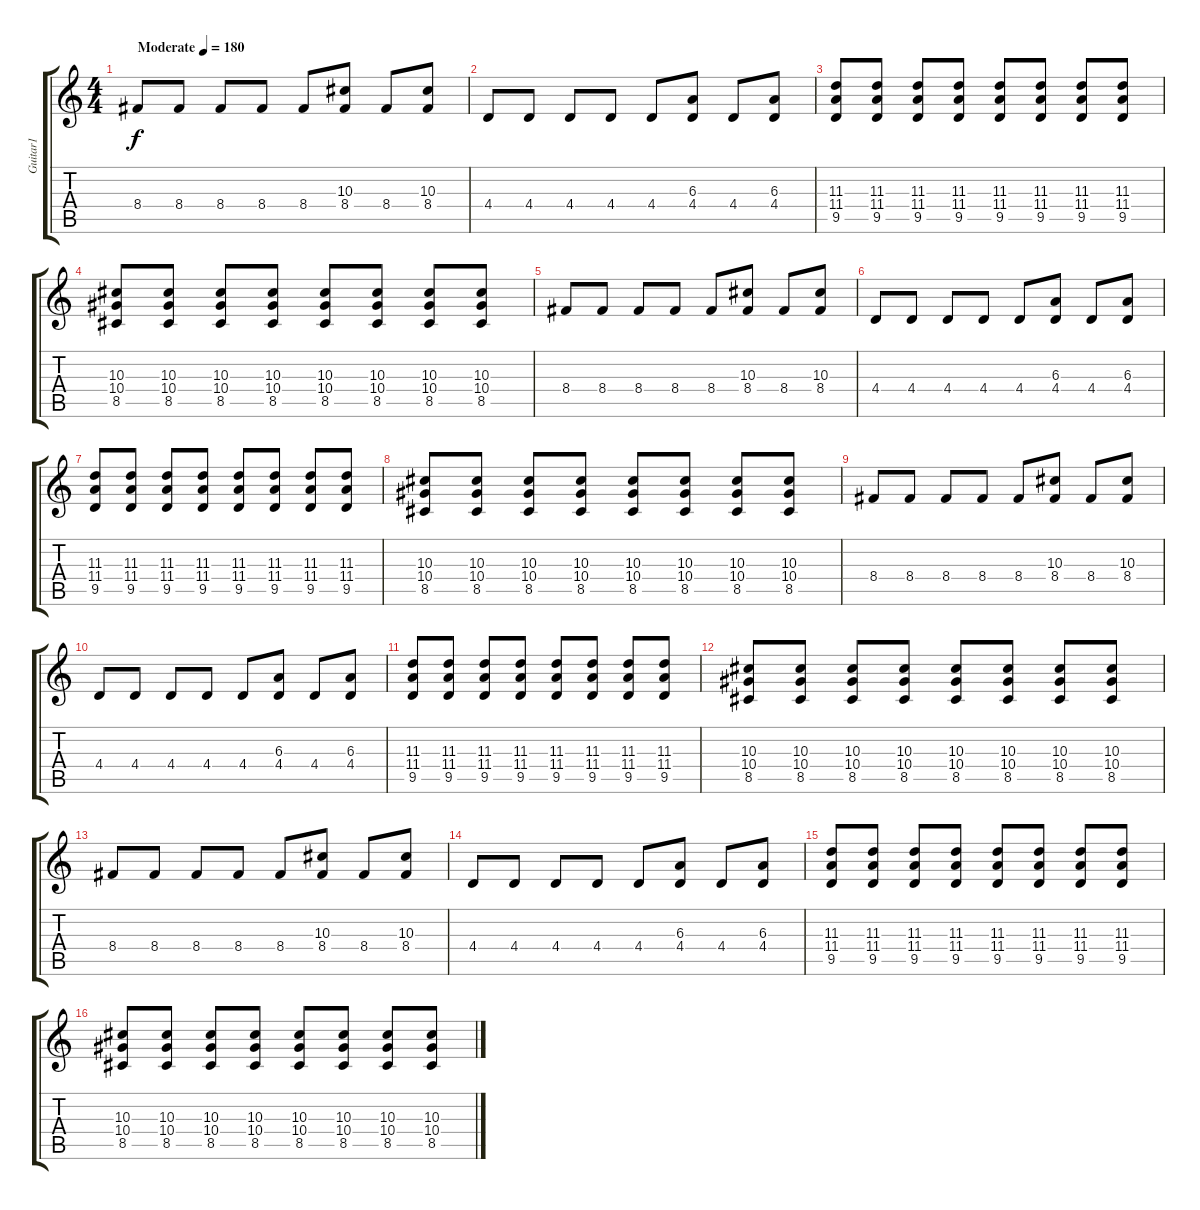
\track ("Guitar1" "Guitar1") {instrument distortionguitar}
\staff {score tabs}
\tuning (C4 G3 Eb3 Bb2 F2 C2) {hide}
\ts (4 4)
\tempo (180 "Moderate")
\clef g2
\ks c
8.4.8{dy f instrument distortionguitar} 8.4.8 8.4.8 8.4.8 8.4.8 (10.3 8.4).8 8.4.8 (10.3 8.4).8 |
4.4.8 4.4.8 4.4.8 4.4.8 4.4.8 (6.3 4.4).8 4.4.8 (6.3 4.4).8 |
(11.3 11.4 9.5).8 (11.3 11.4 9.5).8 (11.3 11.4 9.5).8 (11.3 11.4 9.5).8 (11.3 11.4 9.5).8 (11.3 11.4 9.5).8 (11.3 11.4 9.5).8 (11.3 11.4 9.5).8 |
(10.3 10.4 8.5).8 (10.3 10.4 8.5).8 (10.3 10.4 8.5).8 (10.3 10.4 8.5).8 (10.3 10.4 8.5).8 (10.3 10.4 8.5).8 (10.3 10.4 8.5).8 (10.3 10.4 8.5).8 |
8.4.8 8.4.8 8.4.8 8.4.8 8.4.8 (10.3 8.4).8 8.4.8 (10.3 8.4).8 |
4.4.8 4.4.8 4.4.8 4.4.8 4.4.8 (6.3 4.4).8 4.4.8 (6.3 4.4).8 |
(11.3 11.4 9.5).8 (11.3 11.4 9.5).8 (11.3 11.4 9.5).8 (11.3 11.4 9.5).8 (11.3 11.4 9.5).8 (11.3 11.4 9.5).8 (11.3 11.4 9.5).8 (11.3 11.4 9.5).8 |
(10.3 10.4 8.5).8 (10.3 10.4 8.5).8 (10.3 10.4 8.5).8 (10.3 10.4 8.5).8 (10.3 10.4 8.5).8 (10.3 10.4 8.5).8 (10.3 10.4 8.5).8 (10.3 10.4 8.5).8 |
8.4.8 8.4.8 8.4.8 8.4.8 8.4.8 (10.3 8.4).8 8.4.8 (10.3 8.4).8 |
4.4.8 4.4.8 4.4.8 4.4.8 4.4.8 (6.3 4.4).8 4.4.8 (6.3 4.4).8 |
(11.3 11.4 9.5).8 (11.3 11.4 9.5).8 (11.3 11.4 9.5).8 (11.3 11.4 9.5).8 (11.3 11.4 9.5).8 (11.3 11.4 9.5).8 (11.3 11.4 9.5).8 (11.3 11.4 9.5).8 |
(10.3 10.4 8.5).8 (10.3 10.4 8.5).8 (10.3 10.4 8.5).8 (10.3 10.4 8.5).8 (10.3 10.4 8.5).8 (10.3 10.4 8.5).8 (10.3 10.4 8.5).8 (10.3 10.4 8.5).8 |
8.4.8 8.4.8 8.4.8 8.4.8 8.4.8 (10.3 8.4).8 8.4.8 (10.3 8.4).8 |
4.4.8 4.4.8 4.4.8 4.4.8 4.4.8 (6.3 4.4).8 4.4.8 (6.3 4.4).8 |
(11.3 11.4 9.5).8 (11.3 11.4 9.5).8 (11.3 11.4 9.5).8 (11.3 11.4 9.5).8 (11.3 11.4 9.5).8 (11.3 11.4 9.5).8 (11.3 11.4 9.5).8 (11.3 11.4 9.5).8 |
(10.3 10.4 8.5).8 (10.3 10.4 8.5).8 (10.3 10.4 8.5).8 (10.3 10.4 8.5).8 (10.3 10.4 8.5).8 (10.3 10.4 8.5).8 (10.3 10.4 8.5).8 (10.3 10.4 8.5).8
